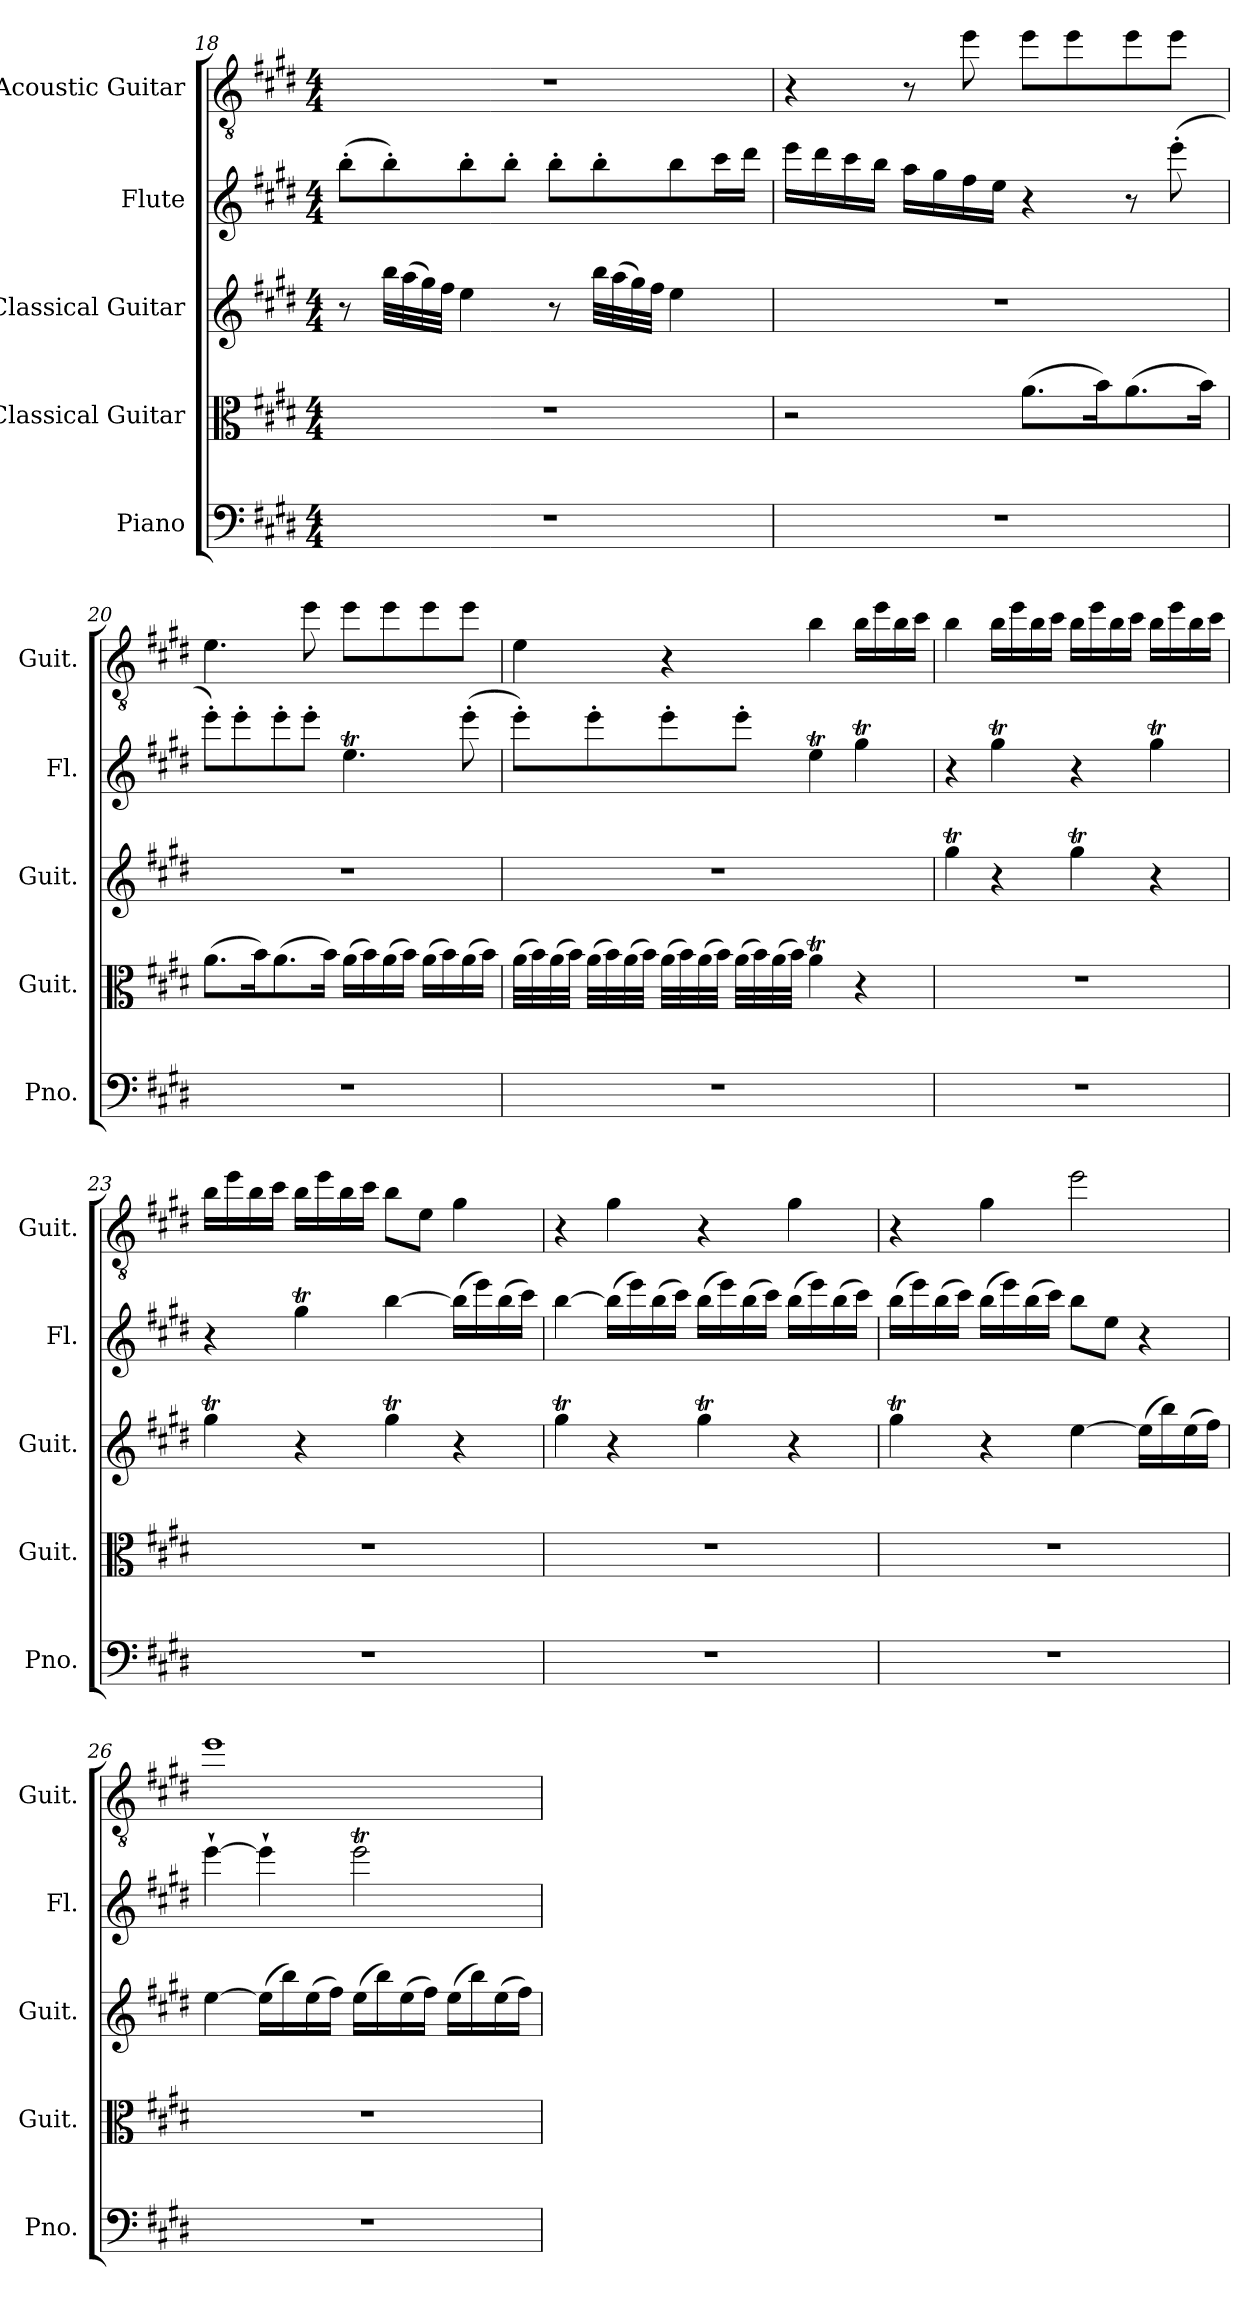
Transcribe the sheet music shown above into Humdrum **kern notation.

**kern	**kern	**kern	**kern	**kern
*part5	*part4	*part3	*part2	*part1
*staff5	*staff4	*staff3	*staff2	*staff1
*I"Piano	*I"Classical Guitar	*I"Classical Guitar	*I"Flute	*I"Acoustic Guitar
*I'Pno.	*I'Guit.	*I'Guit.	*I'Fl.	*I'Guit.
*clefF4	*clefC3	*clefG2	*clefG2	*clefGv2
*k[f#c#g#d#]	*k[f#c#g#d#]	*k[f#c#g#d#]	*k[f#c#g#d#]	*k[f#c#g#d#]
*E:	*E:	*E:	*E:	*E:
*M4/4	*M4/4	*M4/4	*M4/4	*M4/4
=18	=18	=18	=18	=18
1r	1r	8r	(>8bb'\L	1r
.	.	32bb\LLL	8bb'\)	.
.	.	(>32aa\	.	.
.	.	32gg#\)	.	.
.	.	32ff#\JJJ	.	.
.	.	4ee\	8bb'\	.
.	.	.	8bb'\J	.
.	.	8r	8bb'\L	.
.	.	32bb\LLL	8bb'\	.
.	.	(>32aa\	.	.
.	.	32gg#\)	.	.
.	.	32ff#\JJJ	.	.
.	.	4ee\	8bb\	.
.	.	.	16ccc#\L	.
.	.	.	16ddd#\JJ	.
!!LO:PB:g=z
=19	=19	=19	=19	=19
1r	2r	1r	16eee\LL	4r
.	.	.	16ddd#\	.
.	.	.	16ccc#\	.
.	.	.	16bb\JJ	.
.	.	.	16aa\LL	8r
.	.	.	16gg#\	.
.	.	.	16ff#\	8ee\
.	.	.	16ee\JJ	.
.	(>8.a\L	.	4r	8ee\L
.	.	.	.	8ee\
.	16b\K)	.	.	.
.	(>8.a\	.	8r	8ee\
.	.	.	(>8eee'\	8ee\J
.	16b\Jk)	.	.	.
=20	=20	=20	=20	=20
1r	(>8.a\L	1r	8eee'\L)	4.e\
.	.	.	8eee'\	.
.	16b\K)	.	.	.
.	(>8.a\	.	8eee'\	.
.	.	.	8eee'\J	8ee\
.	16b\Jk)	.	.	.
.	(>16a\LL	.	4.eeT\	8ee\L
.	16b\)	.	.	.
.	(>16a\	.	.	8ee\
.	16b\JJ)	.	.	.
.	(>16a\LL	.	.	8ee\
.	16b\)	.	.	.
.	(>16a\	.	(>8eee'\	8ee\J
.	16b\JJ)	.	.	.
!!LO:LB:g=z
=21	=21	=21	=21	=21
1r	(>32a\LLL	1r	8eee'\L)	4e\
.	32b\)	.	.	.
.	(>32a\	.	.	.
.	32b\JJJ)	.	.	.
.	(>32a\LLL	.	8eee'\	.
.	32b\)	.	.	.
.	(>32a\	.	.	.
.	32b\JJJ)	.	.	.
.	(>32a\LLL	.	8eee'\	4r
.	32b\)	.	.	.
.	(>32a\	.	.	.
.	32b\JJJ)	.	.	.
.	(>32a\LLL	.	8eee'\J	.
.	32b\)	.	.	.
.	(>32a\	.	.	.
.	32b\JJJ)	.	.	.
.	4aT\	.	4eeT\	4b\
.	4r	.	4gg#t\	16b\LL
.	.	.	.	16ee\
.	.	.	.	16b\
.	.	.	.	16cc#\JJ
=22	=22	=22	=22	=22
1r	1r	4gg#t\	4r	4b\
.	.	4r	4gg#t\	16b\LL
.	.	.	.	16ee\
.	.	.	.	16b\
.	.	.	.	16cc#\JJ
.	.	4gg#t\	4r	16b\LL
.	.	.	.	16ee\
.	.	.	.	16b\
.	.	.	.	16cc#\JJ
.	.	4r	4gg#t\	16b\LL
.	.	.	.	16ee\
.	.	.	.	16b\
.	.	.	.	16cc#\JJ
!!LO:PB:g=z
=23	=23	=23	=23	=23
1r	1r	4gg#t\	4r	16b\LL
.	.	.	.	16ee\
.	.	.	.	16b\
.	.	.	.	16cc#\JJ
.	.	4r	4gg#t\	16b\LL
.	.	.	.	16ee\
.	.	.	.	16b\
.	.	.	.	16cc#\JJ
.	.	4gg#t\	[4bb\	8b\L
.	.	.	.	8e\J
.	.	4r	(>16bb\LL]	4g#\
.	.	.	16eee\)	.
.	.	.	(>16bb\	.
.	.	.	16ccc#\JJ)	.
=24	=24	=24	=24	=24
1r	1r	4gg#t\	[4bb\	4r
.	.	4r	(>16bb\LL]	4g#\
.	.	.	16eee\)	.
.	.	.	(>16bb\	.
.	.	.	16ccc#\JJ)	.
.	.	4gg#t\	(>16bb\LL	4r
.	.	.	16eee\)	.
.	.	.	(>16bb\	.
.	.	.	16ccc#\JJ)	.
.	.	4r	(>16bb\LL	4g#\
.	.	.	16eee\)	.
.	.	.	(>16bb\	.
.	.	.	16ccc#\JJ)	.
!!LO:LB:g=z
=25	=25	=25	=25	=25
1r	1r	4gg#t\	(>16bb\LL	4r
.	.	.	16eee\)	.
.	.	.	(>16bb\	.
.	.	.	16ccc#\JJ)	.
.	.	4r	(>16bb\LL	4g#\
.	.	.	16eee\)	.
.	.	.	(>16bb\	.
.	.	.	16ccc#\JJ)	.
.	.	[4ee\	8bb\L	2ee\
.	.	.	8ee\J	.
.	.	(>16ee\LL]	4r	.
.	.	16bb\)	.	.
.	.	(>16ee\	.	.
.	.	16ff#\JJ)	.	.
=26	=26	=26	=26	=26
1r	1r	[4ee\	[4eee`\	1ee
.	.	(>16ee\LL]	4eee`\]	.
.	.	16bb\)	.	.
.	.	(>16ee\	.	.
.	.	16ff#\JJ)	.	.
.	.	(>16ee\LL	2eeeT\	.
.	.	16bb\)	.	.
.	.	(>16ee\	.	.
.	.	16ff#\JJ)	.	.
.	.	(>16ee\LL	.	.
.	.	16bb\)	.	.
.	.	(>16ee\	.	.
.	.	16ff#\JJ)	.	.
=	=	=	=	=
*-	*-	*-	*-	*-
